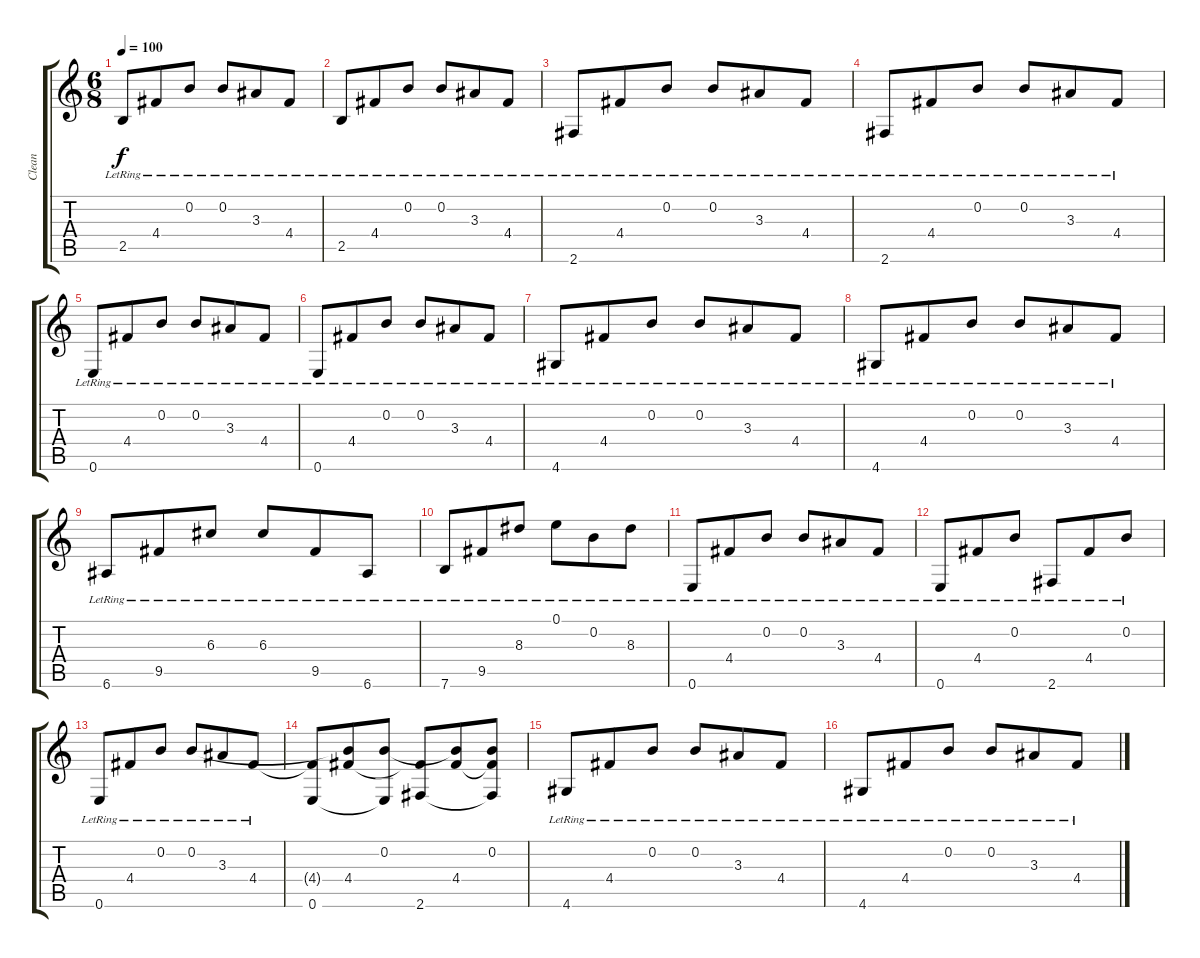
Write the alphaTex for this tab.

\track ("Clean" "Clean") {instrument acousticguitarsteel}
\staff {score tabs}
\tuning (E4 B3 G3 D3 A2 E2) {hide}
\ts (6 8)
\tempo 100
\clef g2
\ks c
2.5{lr}.8{dy f} 4.4{lr}.8 0.2{lr}.8 0.2{lr}.8 3.3{lr}.8 4.4{lr}.8 |
2.5{lr}.8 4.4{lr}.8 0.2{lr}.8 0.2{lr}.8 3.3{lr}.8 4.4{lr}.8 |
2.6{lr}.8 4.4{lr}.8 0.2{lr}.8 0.2{lr}.8 3.3{lr}.8 4.4{lr}.8 |
2.6{lr}.8 4.4{lr}.8 0.2{lr}.8 0.2{lr}.8 3.3{lr}.8 4.4{lr}.8 |
0.6{lr}.8 4.4{lr}.8 0.2{lr}.8 0.2{lr}.8 3.3{lr}.8 4.4{lr}.8 |
0.6{lr}.8 4.4{lr}.8 0.2{lr}.8 0.2{lr}.8 3.3{lr}.8 4.4{lr}.8 |
4.6{lr}.8 4.4{lr}.8 0.2{lr}.8 0.2{lr}.8 3.3{lr}.8 4.4{lr}.8 |
4.6{lr}.8 4.4{lr}.8 0.2{lr}.8 0.2{lr}.8 3.3{lr}.8 4.4{lr}.8 |
6.6{lr}.8 9.5{lr}.8 6.3{lr}.8 6.3{lr}.8 9.5{lr}.8 6.6{lr}.8 |
7.6{lr}.8 9.5{lr}.8 8.3{lr}.8 0.1{lr}.8 0.2{lr}.8 8.3{lr}.8 |
0.6{lr}.8 4.4{lr}.8 0.2{lr}.8 0.2{lr}.8 3.3{lr}.8 4.4{lr}.8 |
0.6{lr}.8 4.4{lr}.8 0.2{lr}.8 2.6{lr}.8 4.4{lr}.8 0.2{lr}.8 |
0.6{lr}.8 4.4{lr}.8 0.2{lr}.8 0.2{lr}.8 3.3{lr}.8 4.4{lr}.8 |
(4.4{t} 0.6).8 (0.2{t} 4.4).8 (0.2 0.6{t}).8 (4.4{t} 2.6).8 (0.2{t} 4.4).8 (0.2 4.4{t} 2.6{t}).8 |
4.6{lr}.8 4.4{lr}.8 0.2{lr}.8 0.2{lr}.8 3.3{lr}.8 4.4{lr}.8 |
4.6{lr}.8 4.4{lr}.8 0.2{lr}.8 0.2{lr}.8 3.3{lr}.8 4.4{lr}.8
